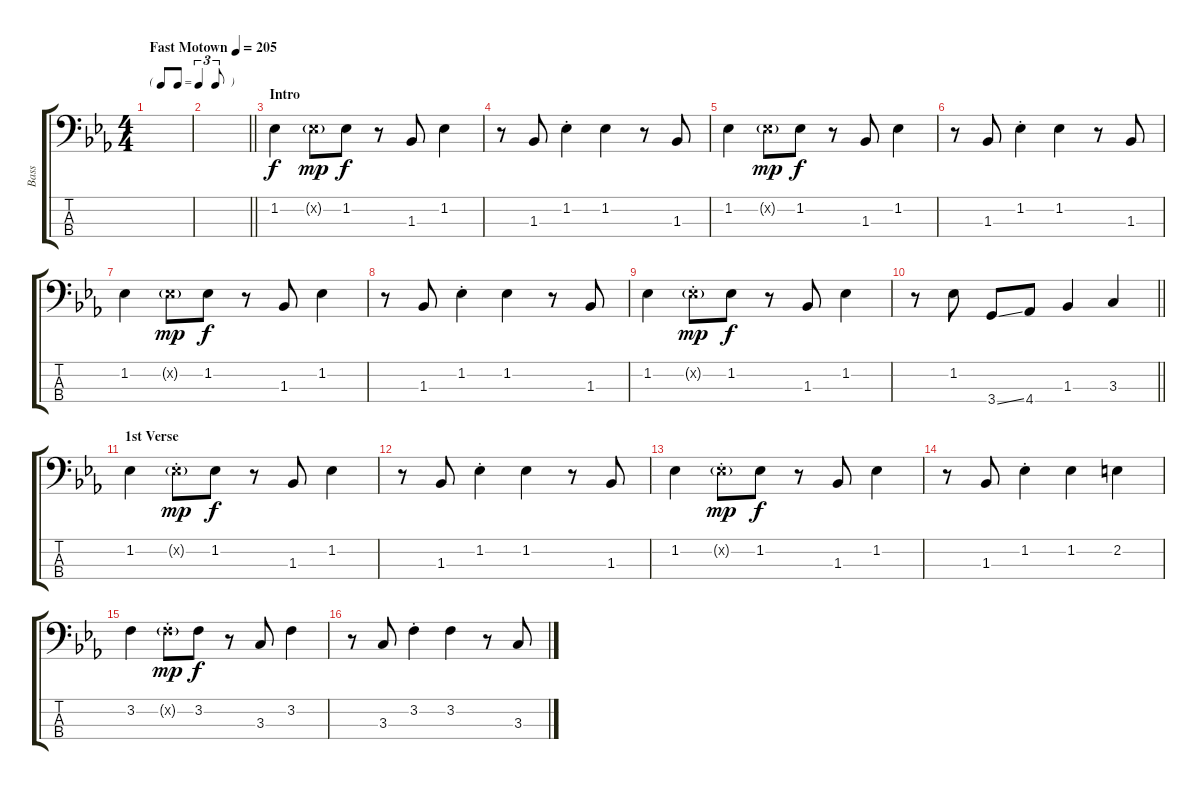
\track ("Bass" "Bass") {instrument electricbassfinger}
\staff {score tabs}
\tuning (G2 D2 A1 E1) {hide}
\ts (4 4)
\tf triplet8th
\tempo (205 "Fast Motown")
\clef f4
\ks eb
|
\barLineRight lightlight
|
\section ("" "Intro")
1.2.4 1.2{g x}.8{dy mp} 1.2.8{dy f} r.8 1.3.8 1.2.4 |
r.8 1.3.8 1.2{st}.4 1.2.4 r.8 1.3.8 |
1.2.4 1.2{g x}.8{dy mp} 1.2.8{dy f} r.8 1.3.8 1.2.4 |
r.8 1.3.8 1.2{st}.4 1.2.4 r.8 1.3.8 |
1.2.4 1.2{g x}.8{dy mp} 1.2.8{dy f} r.8 1.3.8 1.2.4 |
r.8 1.3.8 1.2{st}.4 1.2.4 r.8 1.3.8 |
1.2.4 1.2{g st x}.8{dy mp} 1.2.8{dy f} r.8 1.3.8 1.2.4 |
\barLineRight lightlight
r.8 1.2.8 3.4{ss}.8 4.4.8 1.3.4 3.3.4 |
\section ("" "1st Verse")
1.2.4 1.2{g st x}.8{dy mp} 1.2.8{dy f} r.8 1.3.8 1.2.4 |
r.8 1.3.8 1.2{st}.4 1.2.4 r.8 1.3.8 |
1.2.4 1.2{g st x}.8{dy mp} 1.2.8{dy f} r.8 1.3.8 1.2.4 |
r.8 1.3.8 1.2{st}.4 1.2.4 2.2.4 |
3.2.4 3.2{g st x}.8{dy mp} 3.2.8{dy f} r.8 3.3.8 3.2.4 |
r.8 3.3.8 3.2{st}.4 3.2.4 r.8 3.3.8
